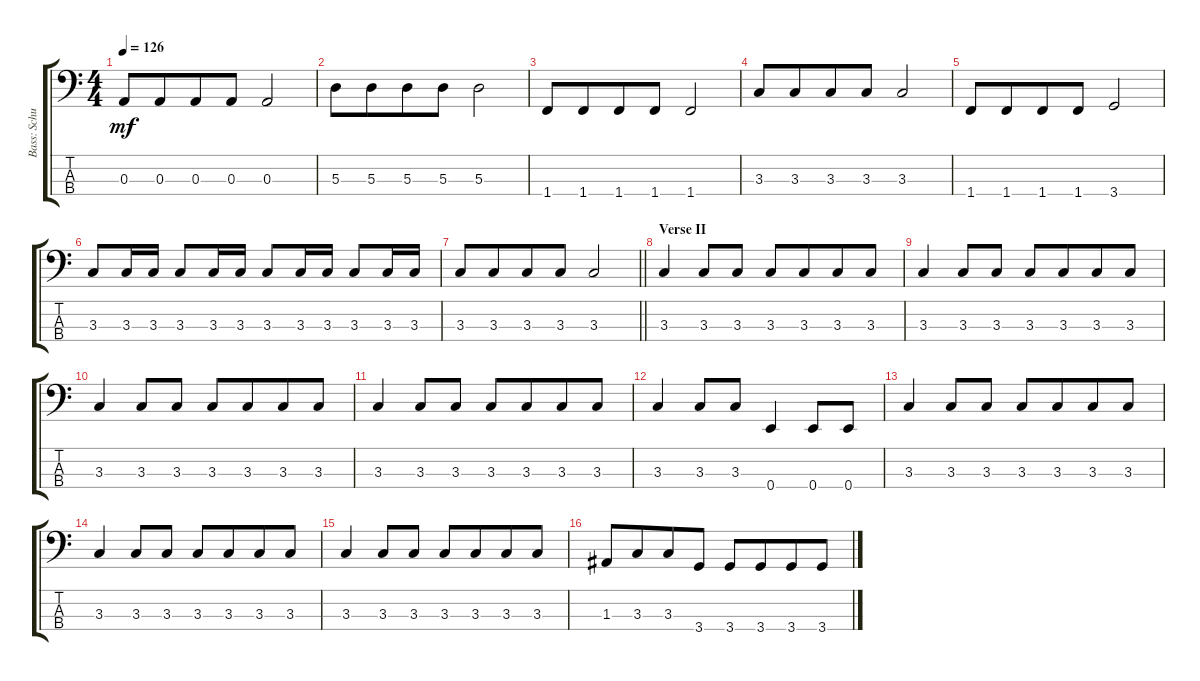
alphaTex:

\track ("Bass: Schuyler" "Bass: Schu") {instrument electricbassfinger}
\staff {score tabs}
\tuning (G2 D2 A1 E1) {hide}
\ts (4 4)
\tempo 126
\clef f4
\ks c
0.3.8{dy mf} 0.3.8{beam merge} 0.3.8 0.3.8 0.3.2 |
5.3.8 5.3.8{beam merge} 5.3.8 5.3.8 5.3.2 |
1.4.8 1.4.8{beam merge} 1.4.8 1.4.8 1.4.2 |
3.3.8 3.3.8{beam merge} 3.3.8 3.3.8 3.3.2 |
1.4.8 1.4.8{beam merge} 1.4.8 1.4.8 3.4.2 |
3.3.8 3.3.16{beam merge} 3.3.16 3.3.8 3.3.16{beam merge} 3.3.16 3.3.8 3.3.16{beam merge} 3.3.16 3.3.8 3.3.16{beam merge} 3.3.16 |
\barLineRight lightlight
3.3.8 3.3.8{beam merge} 3.3.8 3.3.8 3.3.2 |
\section ("" "Verse II")
3.3.4 3.3.8 3.3.8 3.3.8 3.3.8{beam merge} 3.3.8 3.3.8 |
3.3.4 3.3.8 3.3.8 3.3.8 3.3.8{beam merge} 3.3.8 3.3.8 |
3.3.4 3.3.8 3.3.8 3.3.8 3.3.8{beam merge} 3.3.8 3.3.8 |
3.3.4 3.3.8 3.3.8 3.3.8 3.3.8{beam merge} 3.3.8 3.3.8 |
3.3.4 3.3.8 3.3.8 0.4.4 0.4.8 0.4.8 |
3.3.4 3.3.8 3.3.8 3.3.8 3.3.8{beam merge} 3.3.8 3.3.8 |
3.3.4 3.3.8 3.3.8 3.3.8 3.3.8{beam merge} 3.3.8 3.3.8 |
3.3.4 3.3.8 3.3.8 3.3.8 3.3.8{beam merge} 3.3.8 3.3.8 |
1.3.8 3.3.8{beam merge} 3.3.8 3.4.8 3.4.8 3.4.8{beam merge} 3.4.8 3.4.8
